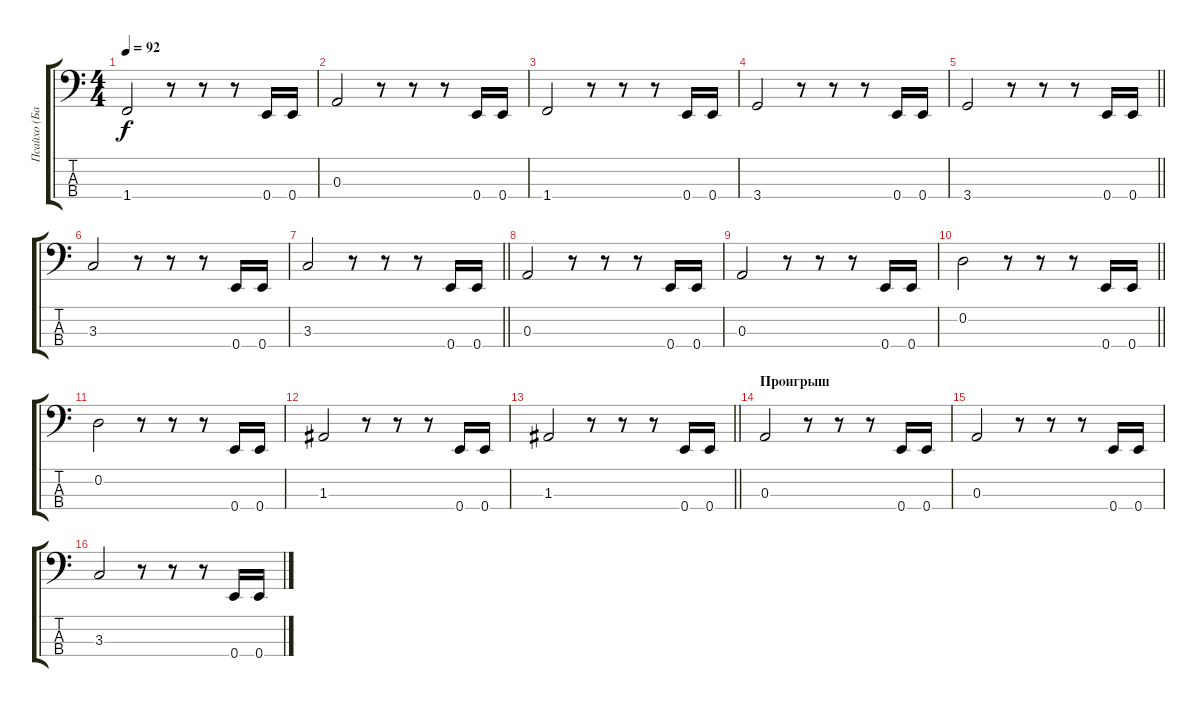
\track ("Псайхо (Бас)" "Псайхо (Ба") {instrument electricbassfinger}
\staff {score tabs}
\tuning (G2 D2 A1 E1) {hide}
\ts (4 4)
\tempo 92
\clef f4
\ks c
1.4.2{dy f} r.8 r.8 r.8 0.4.16 0.4.16 |
0.3.2 r.8 r.8 r.8 0.4.16 0.4.16 |
1.4.2 r.8 r.8 r.8 0.4.16 0.4.16 |
3.4.2 r.8 r.8 r.8 0.4.16 0.4.16 |
\barLineRight lightlight
3.4.2 r.8 r.8 r.8 0.4.16 0.4.16 |
\section ("" "")
3.3.2 r.8 r.8 r.8 0.4.16 0.4.16 |
\barLineRight lightlight
3.3.2 r.8 r.8 r.8 0.4.16 0.4.16 |
0.3.2 r.8 r.8 r.8 0.4.16 0.4.16 |
0.3.2 r.8 r.8 r.8 0.4.16 0.4.16 |
\barLineRight lightlight
0.2.2 r.8 r.8 r.8 0.4.16 0.4.16 |
0.2.2 r.8 r.8 r.8 0.4.16 0.4.16 |
1.3.2 r.8 r.8 r.8 0.4.16 0.4.16 |
\barLineRight lightlight
1.3.2 r.8 r.8 r.8 0.4.16 0.4.16 |
\section ("" "Проигрыш")
0.3.2 r.8 r.8 r.8 0.4.16 0.4.16 |
0.3.2 r.8 r.8 r.8 0.4.16 0.4.16 |
3.3.2 r.8 r.8 r.8 0.4.16 0.4.16
